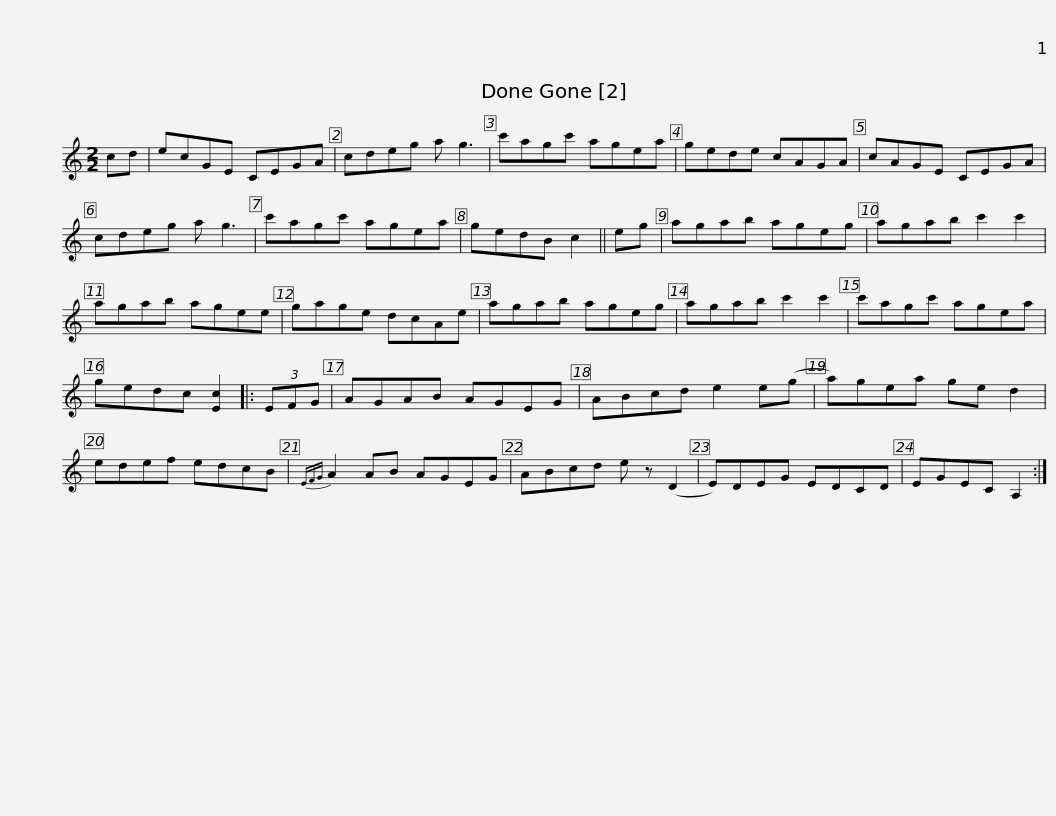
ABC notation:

X:1
L:1/8
M:2/2
I:linebreak $
K:C
V:1 treble
V:1
 cd | ecGE CEGA | cdeg a g3 | c'agc' agea | gede cAGA | %5
 cAGE CEGA |$ cdeg a g3 | c'agc' agea | gedB c2 || eg | %10
 agab ageg | agab c'2 c'2 |$ agab agee | gage dcAe | agab ageg | %15
 agab c'2 c'2 | c'agc' agea |$ gedc [Ec]2 |: (3EFG | AGAB AGEG | %20
 ABcd e2 e(g | a)gea ge d2 | edef edcB |${EFG} A2 AB AGEG | ABcd e z (D2 | %25
 E)DEG EDCD | EGEC A,2 :| %27
